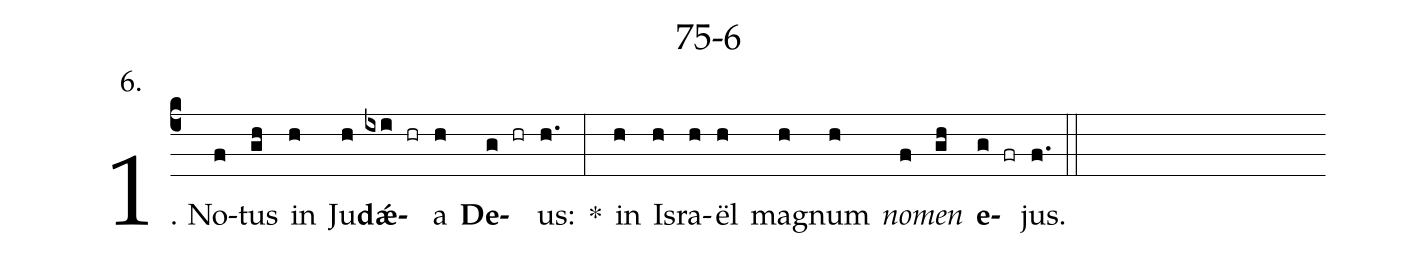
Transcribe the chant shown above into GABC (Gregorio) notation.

name: 75-6;
annotation: 6.;
%%
(c4)1. No(f)tus(gh) in(h) Ju(h)<b>dǽ</b>(ixi hr)a(h) <b>De</b>(g hr)us:(h.) *(:) in(h) Is(h)ra(h)ël(h) ma(h)gnum(h) <i>no</i>(f)<i>men</i>(gh) <b>e</b>(g fr)jus.(f.) (::)
